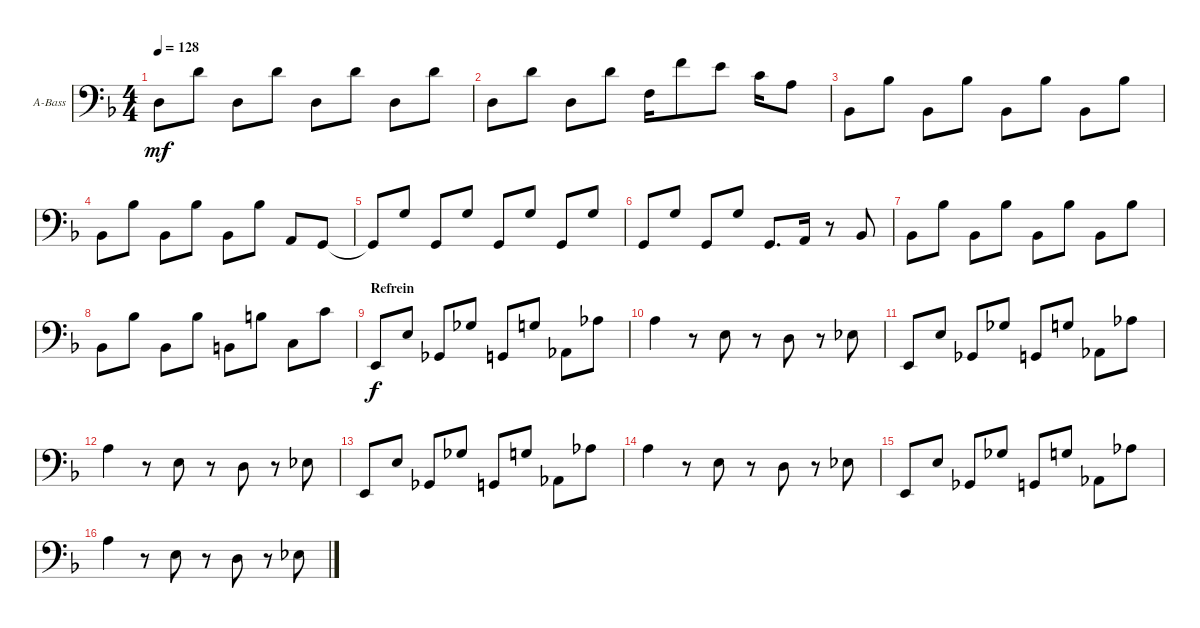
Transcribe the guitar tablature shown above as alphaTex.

\defaultSystemsLayout 4
\bracketExtendMode groupsimilarinstruments
\firstSystemTrackNameOrientation horizontal
\otherSystemsTrackNameOrientation horizontal
\track ("Acoustic Bass" "A-Bass") {instrument acousticbass}
\staff {score}
\tuning (G2 D2 A1 E1)
\ts (4 4)
\tempo 128
\clef f4
\ks f
5.3.8{dy mf} 7.1.8 5.3.8 7.1.8 5.3.8 7.1.8 5.3.8 7.1.8 |
5.3.8 7.1.8 5.3.8 7.1.8 8.3.16 10.1.8 9.1.8 10.2.16 12.3.8 |
6.4.8 8.2.8 6.4.8 8.2.8 6.4.8 8.2.8 6.4.8 8.2.8 |
6.4.8 8.2.8 6.4.8 8.2.8 6.4.8 8.2.8 5.4.8 3.4.8 |
3.4{t}.8 5.2.8 3.4.8 0.1.8 3.4.8 0.1.8 3.4.8 0.1.8 |
3.4.8 0.1.8 3.4.8 5.2.8 3.4.8{d} 5.4.16 r.8 6.4.8 |
6.4.8 8.2.8 6.4.8 8.2.8 6.4.8 8.2.8 6.4.8 8.2.8 |
6.4.8 8.2.8 6.4.8 8.2.8 2.3.8 4.1.8 3.3.8 5.1.8 |
\section ("" "Refrein")
0.4.8{dy f} 2.2.8 2.4.8 4.2.8 3.4.8 5.2.8 4.4.8 6.2.8 |
7.2.4 r.8 7.3.8 r.8 5.3.8 r.8 6.3.8 |
0.4.8 2.2.8 2.4.8 4.2.8 3.4.8 5.2.8 4.4.8 6.2.8 |
7.2.4 r.8 7.3.8 r.8 5.3.8 r.8 6.3.8 |
0.4.8 2.2.8 2.4.8 4.2.8 3.4.8 5.2.8 4.4.8 6.2.8 |
7.2.4 r.8 7.3.8 r.8 5.3.8 r.8 6.3.8 |
0.4.8 2.2.8 2.4.8 4.2.8 3.4.8 5.2.8 4.4.8 6.2.8 |
7.2.4 r.8 7.3.8 r.8 5.3.8 r.8 6.3.8
